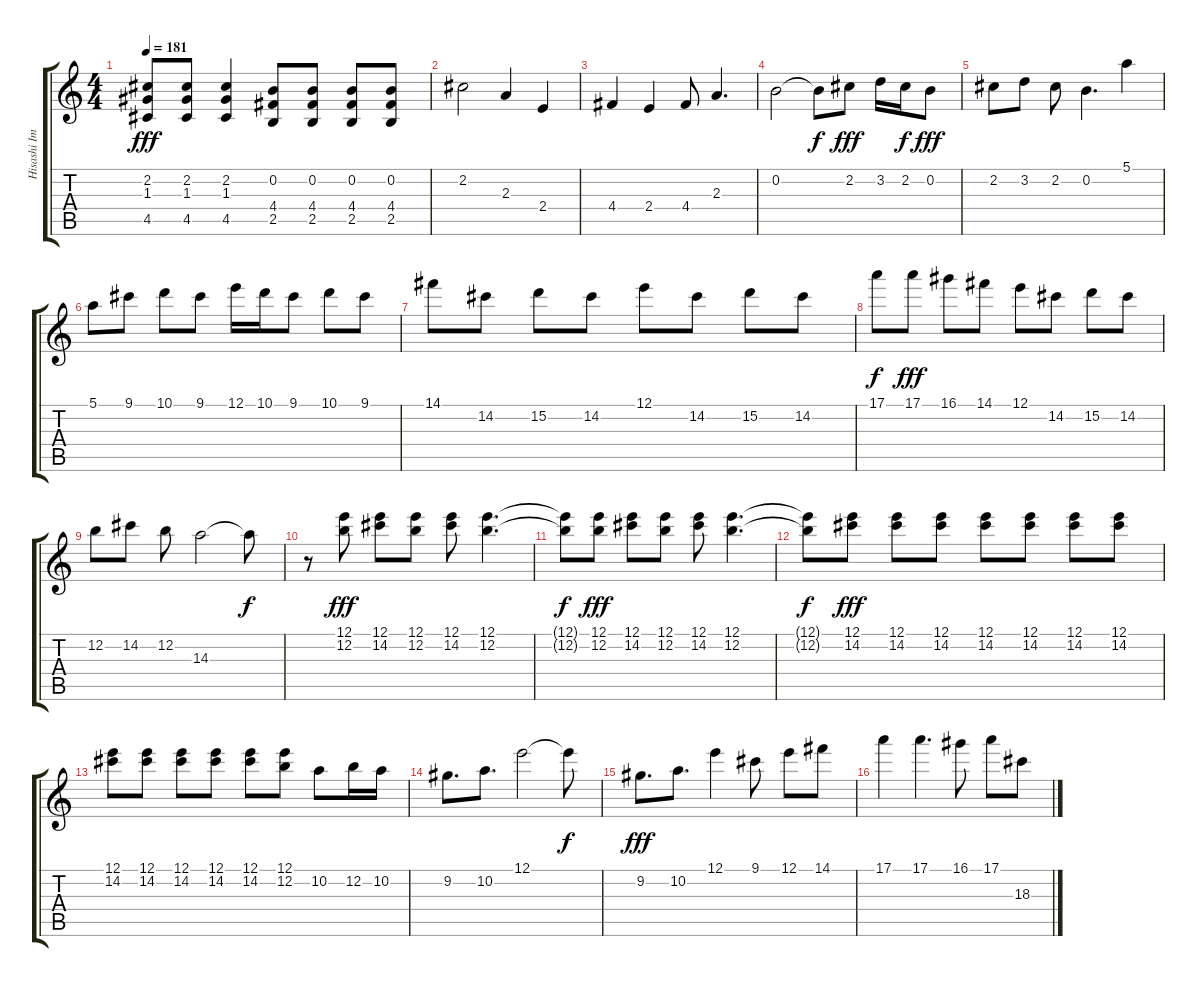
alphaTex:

\track ("Hisashi Imai" "Hisashi Im") {instrument distortionguitar}
\staff {score tabs}
\tuning (E4 B3 G3 D3 A2 E2) {hide}
\ts (4 4)
\tempo 181
\clef g2
\ks c
(2.2 1.3 4.5).8{dy fff} (2.2 1.3 4.5).8 (2.2 1.3 4.5).4 (0.2 4.4 2.5).8 (0.2 4.4 2.5).8 (0.2 4.4 2.5).8 (0.2 4.4 2.5).8 |
2.2.2{volume 15 instrument overdrivenguitar} 2.3.4 2.4.4 |
4.4.4 2.4.4 4.4.8 2.3.4{d} |
0.2.2 0.2{t}.8{dy f} 2.2.8{dy fff} 3.2.16 2.2.16{dy f} 0.2.8{dy fff} |
2.2.8 3.2.8 2.2.8 0.2.4{d} 5.1.4 |
5.1.8 9.1.8 10.1.8 9.1.8 12.1.16 10.1.16 9.1.8 10.1.8 9.1.8 |
14.1.8 14.2.8 15.2.8 14.2.8 12.1.8 14.2.8 15.2.8 14.2.8 |
17.1.8{dy f} 17.1.8{dy fff} 16.1.8 14.1.8 12.1.8 14.2.8 15.2.8 14.2.8 |
12.2.8 14.2.8 12.2.8 14.3.2 14.3{t}.8{dy f} |
r.8 (12.1 12.2).8{dy fff} (12.1 14.2).8 (12.1 12.2).8 (12.1 14.2).8 (12.1 12.2).4{d} |
(12.1{t} 12.2{t}).8{dy f} (12.1 12.2).8{dy fff} (12.1 14.2).8 (12.1 12.2).8 (12.1 14.2).8 (12.1 12.2).4{d} |
(12.1{t} 12.2{t}).8{dy f} (12.1 14.2).8{dy fff} (12.1 14.2).8 (12.1 14.2).8 (12.1 14.2).8 (12.1 14.2).8 (12.1 14.2).8 (12.1 14.2).8 |
(12.1 14.2).8 (12.1 14.2).8 (12.1 14.2).8 (12.1 14.2).8 (12.1 14.2).8 (12.1 12.2).8 10.2.8 12.2.16 10.2.16 |
9.2.8{d} 10.2.8{d} 12.1.2 12.1{t}.8{dy f} |
9.2.8{d dy fff} 10.2.8{d} 12.1.4 9.1.8 12.1.8 14.1.8 |
17.1.4 17.1.4{d} 16.1.8 17.1.8 18.3.8
